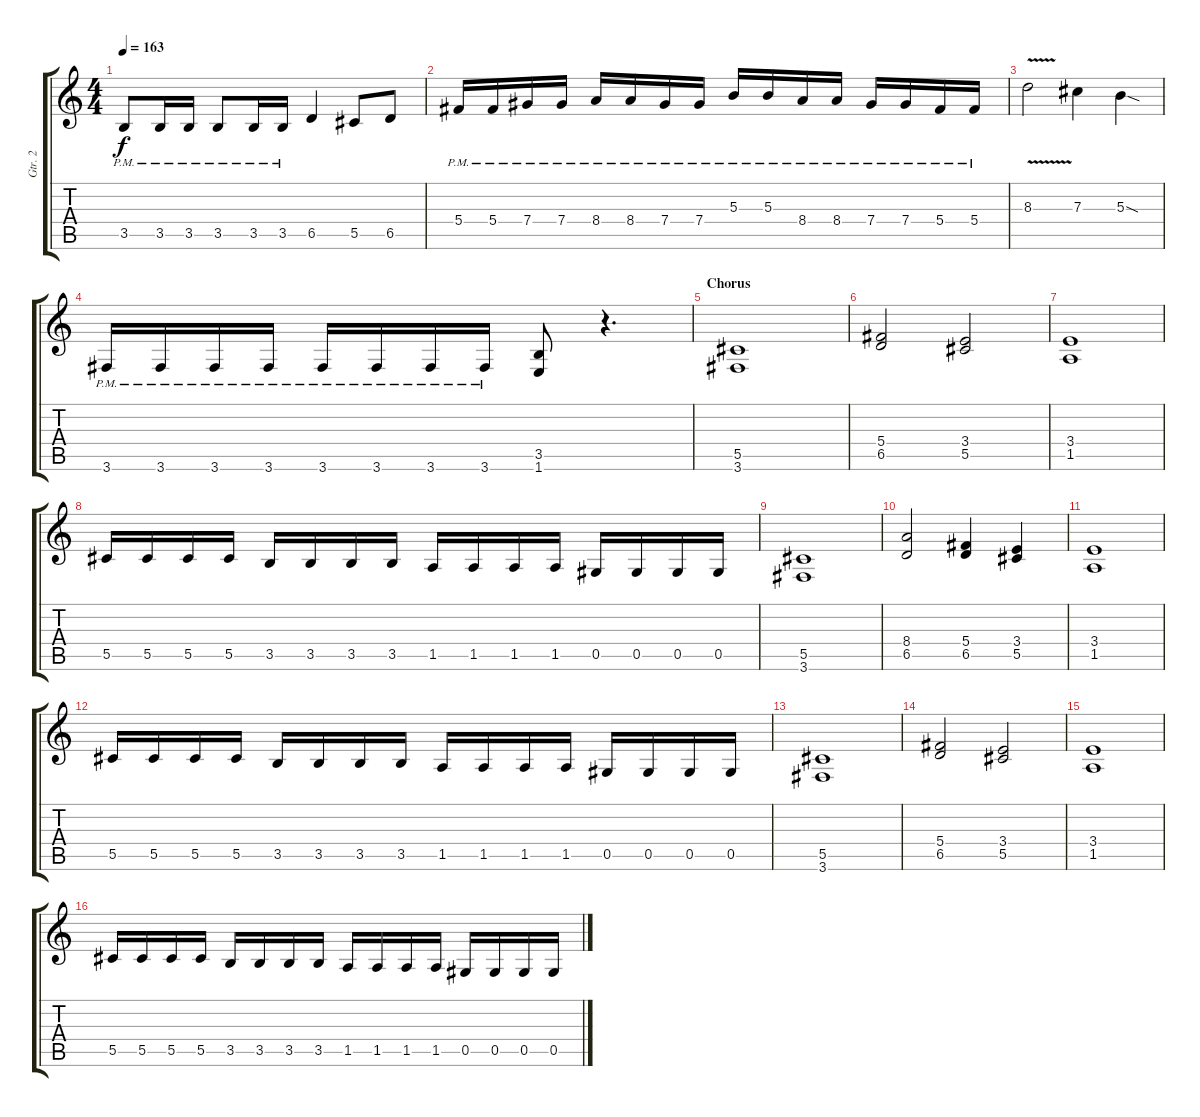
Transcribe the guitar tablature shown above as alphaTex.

\track ("Gtr. 2" "Gtr. 2") {instrument distortionguitar}
\staff {score tabs}
\tuning (Eb4 Bb3 Gb3 Db3 Ab2 Eb2) {hide}
\ts (4 4)
\tempo 163
\clef g2
\ks c
3.5{pm}.8{dy f} 3.5{pm}.16 3.5{pm}.16 3.5{pm}.8 3.5{pm}.16 3.5{pm}.16 6.5.4 5.5.8 6.5.8 |
5.4{pm}.16 5.4{pm}.16 7.4{pm}.16 7.4{pm}.16 8.4{pm}.16 8.4{pm}.16 7.4{pm}.16 7.4{pm}.16 5.3{pm}.16 5.3{pm}.16 8.4{pm}.16 8.4{pm}.16 7.4{pm}.16 7.4{pm}.16 5.4{pm}.16 5.4{pm}.16 |
8.3{v}.2 7.3.4 5.3{sod}.4 |
3.6{pm}.16 3.6{pm}.16 3.6{pm}.16 3.6{pm}.16 3.6{pm}.16 3.6{pm}.16 3.6{pm}.16 3.6{pm}.16 (3.5 1.6).8 r.4{d} |
\section ("" "Chorus")
(5.5 3.6).1 |
(5.4 6.5).2 (3.4 5.5).2 |
(3.4 1.5).1 |
5.5.16 5.5.16 5.5.16 5.5.16 3.5.16 3.5.16 3.5.16 3.5.16 1.5.16 1.5.16 1.5.16 1.5.16 0.5.16 0.5.16 0.5.16 0.5.16 |
(5.5 3.6).1 |
(8.4 6.5).2 (5.4 6.5).4 (3.4 5.5).4 |
(3.4 1.5).1 |
5.5.16 5.5.16 5.5.16 5.5.16 3.5.16 3.5.16 3.5.16 3.5.16 1.5.16 1.5.16 1.5.16 1.5.16 0.5.16 0.5.16 0.5.16 0.5.16 |
(5.5 3.6).1 |
(5.4 6.5).2 (3.4 5.5).2 |
(3.4 1.5).1 |
5.5.16 5.5.16 5.5.16 5.5.16 3.5.16 3.5.16 3.5.16 3.5.16 1.5.16 1.5.16 1.5.16 1.5.16 0.5.16 0.5.16 0.5.16 0.5.16
